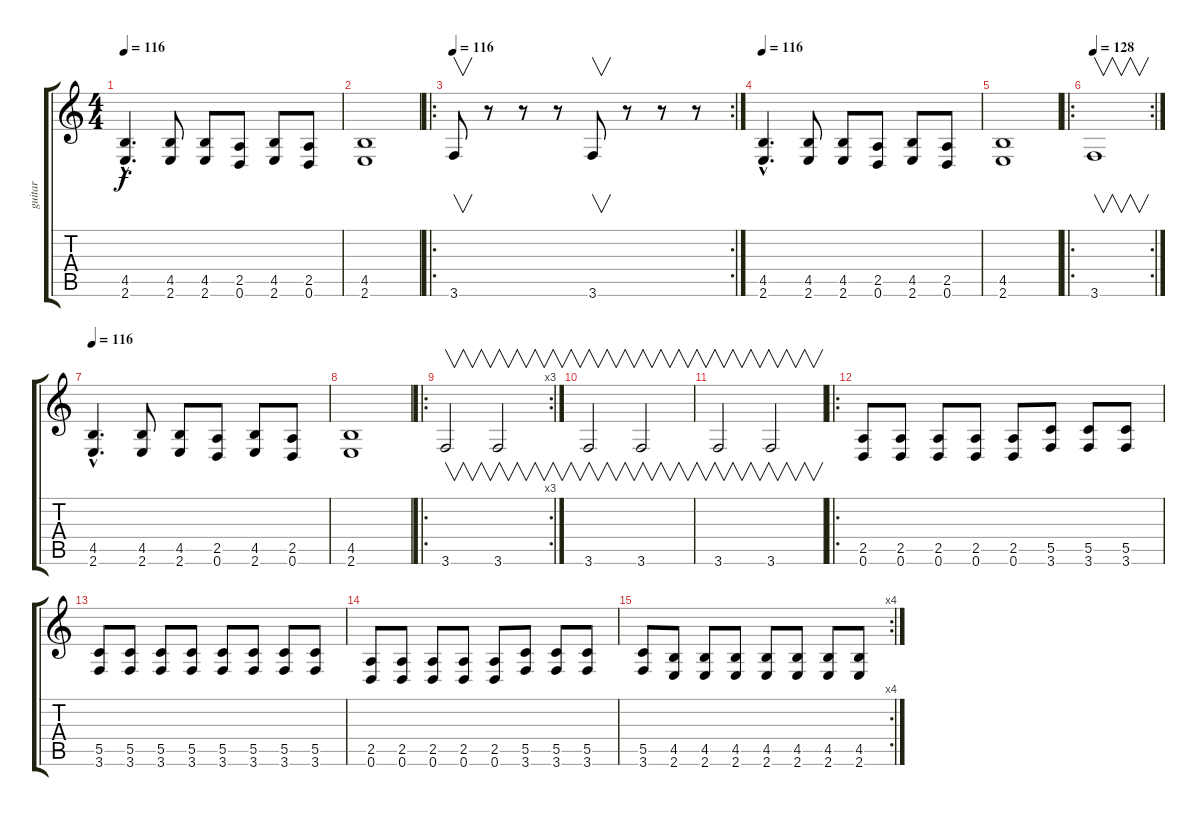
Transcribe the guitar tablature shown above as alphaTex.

\track ("guitar" "guitar") {instrument distortionguitar}
\staff {score tabs}
\tuning (D4 A3 F3 C3 G2 D2) {hide}
\ts (4 4)
\tempo 116
\clef g2
\ks c
(4.5{hac} 2.6{hac}).4{d dy f} (4.5 2.6).8 (4.5 2.6).8 (2.5 0.6).8 (4.5 2.6).8 (2.5 0.6).8 |
(4.5 2.6).1 |
\ro
\rc 2
\tempo 116
3.6.8{v} r.8 r.8 r.8 3.6.8{v} r.8 r.8 r.8 |
\tempo 116
(4.5{hac} 2.6{hac}).4{d} (4.5 2.6).8 (4.5 2.6).8 (2.5 0.6).8 (4.5 2.6).8 (2.5 0.6).8 |
(4.5 2.6).1 |
\ro
\rc 2
\tempo 128
3.6.1{v} |
\tempo 116
(4.5{hac} 2.6{hac}).4{d} (4.5 2.6).8 (4.5 2.6).8 (2.5 0.6).8 (4.5 2.6).8 (2.5 0.6).8 |
(4.5 2.6).1 |
\ro
\rc 3
3.6.2{v} 3.6.2{v} |
3.6.2{v} 3.6.2{v} |
3.6.2{v} 3.6.2{v} |
\ro
(2.5 0.6).8 (2.5 0.6).8 (2.5 0.6).8 (2.5 0.6).8 (2.5 0.6).8 (5.5 3.6).8 (5.5 3.6).8 (5.5 3.6).8 |
(5.5 3.6).8 (5.5 3.6).8 (5.5 3.6).8 (5.5 3.6).8 (5.5 3.6).8 (5.5 3.6).8 (5.5 3.6).8 (5.5 3.6).8 |
(2.5 0.6).8 (2.5 0.6).8 (2.5 0.6).8 (2.5 0.6).8 (2.5 0.6).8 (5.5 3.6).8 (5.5 3.6).8 (5.5 3.6).8 |
\rc 4
(5.5 3.6).8 (4.5 2.6).8 (4.5 2.6).8 (4.5 2.6).8 (4.5 2.6).8 (4.5 2.6).8 (4.5 2.6).8 (4.5 2.6).8
